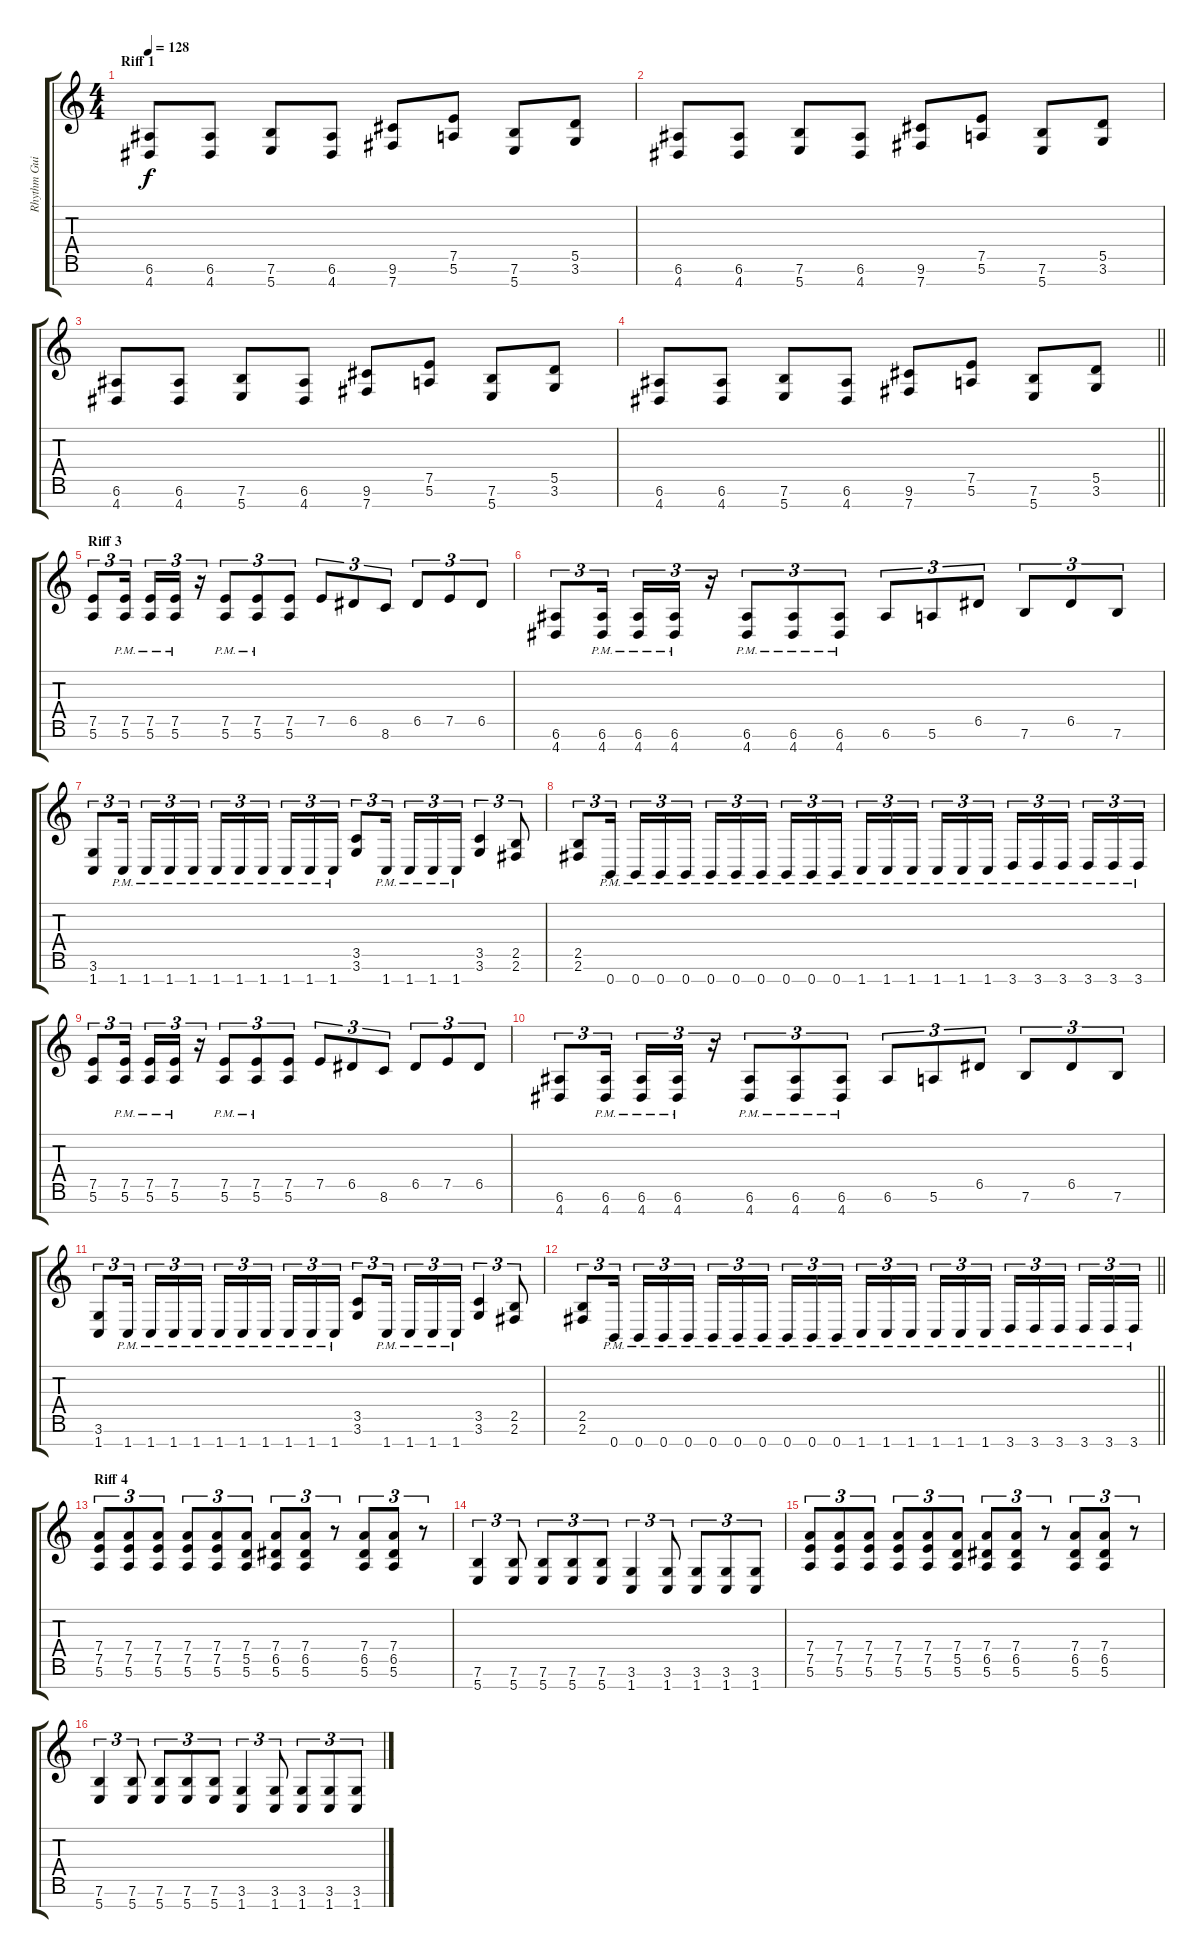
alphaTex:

\track ("Rhythm Guitar 1" "Rhythm Gui") {instrument distortionguitar}
\staff {score tabs}
\tuning (E4 B3 G3 D3 A2 E2 B1) {hide}
\ts (4 4)
\section ("" "Riff 1")
\tempo 128
\clef g2
\ks c
(6.6 4.7).8{dy f} (6.6 4.7).8 (7.6 5.7).8 (6.6 4.7).8 (9.6 7.7).8 (7.5 5.6).8 (7.6 5.7).8 (5.5 3.6).8 |
(6.6 4.7).8 (6.6 4.7).8 (7.6 5.7).8 (6.6 4.7).8 (9.6 7.7).8 (7.5 5.6).8 (7.6 5.7).8 (5.5 3.6).8 |
(6.6 4.7).8 (6.6 4.7).8 (7.6 5.7).8 (6.6 4.7).8 (9.6 7.7).8 (7.5 5.6).8 (7.6 5.7).8 (5.5 3.6).8 |
\barLineRight lightlight
(6.6 4.7).8 (6.6 4.7).8 (7.6 5.7).8 (6.6 4.7).8 (9.6 7.7).8 (7.5 5.6).8 (7.6 5.7).8 (5.5 3.6).8 |
\section ("" "Riff 3")
(7.5 5.6).8{tu (3 2)} (7.5{pm} 5.6{pm}).16{tu (3 2) beam splitsecondary} (7.5{pm} 5.6{pm}).16{tu (3 2)} (7.5{pm} 5.6{pm}).16{tu (3 2)} r.16{tu (3 2)} (7.5{pm} 5.6{pm}).8{tu (3 2)} (7.5{pm} 5.6{pm}).8{tu (3 2)} (7.5 5.6).8{tu (3 2)} 7.5.8{tu (3 2)} 6.5.8{tu (3 2)} 8.6.8{tu (3 2)} 6.5.8{tu (3 2)} 7.5.8{tu (3 2)} 6.5.8{tu (3 2)} |
(6.6 4.7).8{tu (3 2)} (6.6{pm} 4.7{pm}).16{tu (3 2) beam splitsecondary} (6.6{pm} 4.7{pm}).16{tu (3 2)} (6.6{pm} 4.7{pm}).16{tu (3 2)} r.16{tu (3 2)} (6.6{pm} 4.7{pm}).8{tu (3 2)} (6.6{pm} 4.7{pm}).8{tu (3 2)} (6.6{pm} 4.7{pm}).8{tu (3 2)} 6.6.8{tu (3 2)} 5.6.8{tu (3 2)} 6.5.8{tu (3 2)} 7.6.8{tu (3 2)} 6.5.8{tu (3 2)} 7.6.8{tu (3 2)} |
(3.6 1.7).8{tu (3 2)} 1.7{pm}.16{tu (3 2) beam splitsecondary} 1.7{pm}.16{tu (3 2)} 1.7{pm}.16{tu (3 2)} 1.7{pm}.16{tu (3 2)} 1.7{pm}.16{tu (3 2)} 1.7{pm}.16{tu (3 2)} 1.7{pm}.16{tu (3 2) beam splitsecondary} 1.7{pm}.16{tu (3 2)} 1.7{pm}.16{tu (3 2)} 1.7{pm}.16{tu (3 2)} (3.5 3.6).8{tu (3 2)} 1.7{pm}.16{tu (3 2) beam splitsecondary} 1.7{pm}.16{tu (3 2)} 1.7{pm}.16{tu (3 2)} 1.7{pm}.16{tu (3 2)} (3.5 3.6).4{tu (3 2)} (2.5 2.6).8{tu (3 2)} |
(2.5 2.6).8{tu (3 2)} 0.7{pm}.16{tu (3 2) beam splitsecondary} 0.7{pm}.16{tu (3 2)} 0.7{pm}.16{tu (3 2)} 0.7{pm}.16{tu (3 2)} 0.7{pm}.16{tu (3 2)} 0.7{pm}.16{tu (3 2)} 0.7{pm}.16{tu (3 2) beam splitsecondary} 0.7{pm}.16{tu (3 2)} 0.7{pm}.16{tu (3 2)} 0.7{pm}.16{tu (3 2)} 1.7{pm}.16{tu (3 2)} 1.7{pm}.16{tu (3 2)} 1.7{pm}.16{tu (3 2) beam splitsecondary} 1.7{pm}.16{tu (3 2)} 1.7{pm}.16{tu (3 2)} 1.7{pm}.16{tu (3 2)} 3.7{pm}.16{tu (3 2)} 3.7{pm}.16{tu (3 2)} 3.7{pm}.16{tu (3 2) beam splitsecondary} 3.7{pm}.16{tu (3 2)} 3.7{pm}.16{tu (3 2)} 3.7{pm}.16{tu (3 2)} |
(7.5 5.6).8{tu (3 2)} (7.5{pm} 5.6{pm}).16{tu (3 2) beam splitsecondary} (7.5{pm} 5.6{pm}).16{tu (3 2)} (7.5{pm} 5.6{pm}).16{tu (3 2)} r.16{tu (3 2)} (7.5{pm} 5.6{pm}).8{tu (3 2)} (7.5{pm} 5.6{pm}).8{tu (3 2)} (7.5 5.6).8{tu (3 2)} 7.5.8{tu (3 2)} 6.5.8{tu (3 2)} 8.6.8{tu (3 2)} 6.5.8{tu (3 2)} 7.5.8{tu (3 2)} 6.5.8{tu (3 2)} |
(6.6 4.7).8{tu (3 2)} (6.6{pm} 4.7{pm}).16{tu (3 2) beam splitsecondary} (6.6{pm} 4.7{pm}).16{tu (3 2)} (6.6{pm} 4.7{pm}).16{tu (3 2)} r.16{tu (3 2)} (6.6{pm} 4.7{pm}).8{tu (3 2)} (6.6{pm} 4.7{pm}).8{tu (3 2)} (6.6{pm} 4.7{pm}).8{tu (3 2)} 6.6.8{tu (3 2)} 5.6.8{tu (3 2)} 6.5.8{tu (3 2)} 7.6.8{tu (3 2)} 6.5.8{tu (3 2)} 7.6.8{tu (3 2)} |
(3.6 1.7).8{tu (3 2)} 1.7{pm}.16{tu (3 2) beam splitsecondary} 1.7{pm}.16{tu (3 2)} 1.7{pm}.16{tu (3 2)} 1.7{pm}.16{tu (3 2)} 1.7{pm}.16{tu (3 2)} 1.7{pm}.16{tu (3 2)} 1.7{pm}.16{tu (3 2) beam splitsecondary} 1.7{pm}.16{tu (3 2)} 1.7{pm}.16{tu (3 2)} 1.7{pm}.16{tu (3 2)} (3.5 3.6).8{tu (3 2)} 1.7{pm}.16{tu (3 2) beam splitsecondary} 1.7{pm}.16{tu (3 2)} 1.7{pm}.16{tu (3 2)} 1.7{pm}.16{tu (3 2)} (3.5 3.6).4{tu (3 2)} (2.5 2.6).8{tu (3 2)} |
\barLineRight lightlight
(2.5 2.6).8{tu (3 2)} 0.7{pm}.16{tu (3 2) beam splitsecondary} 0.7{pm}.16{tu (3 2)} 0.7{pm}.16{tu (3 2)} 0.7{pm}.16{tu (3 2)} 0.7{pm}.16{tu (3 2)} 0.7{pm}.16{tu (3 2)} 0.7{pm}.16{tu (3 2) beam splitsecondary} 0.7{pm}.16{tu (3 2)} 0.7{pm}.16{tu (3 2)} 0.7{pm}.16{tu (3 2)} 1.7{pm}.16{tu (3 2)} 1.7{pm}.16{tu (3 2)} 1.7{pm}.16{tu (3 2) beam splitsecondary} 1.7{pm}.16{tu (3 2)} 1.7{pm}.16{tu (3 2)} 1.7{pm}.16{tu (3 2)} 3.7{pm}.16{tu (3 2)} 3.7{pm}.16{tu (3 2)} 3.7{pm}.16{tu (3 2) beam splitsecondary} 3.7{pm}.16{tu (3 2)} 3.7{pm}.16{tu (3 2)} 3.7{pm}.16{tu (3 2)} |
\section ("" "Riff 4")
(7.4 7.5 5.6).8{tu (3 2)} (7.4 7.5 5.6).8{tu (3 2)} (7.4 7.5 5.6).8{tu (3 2)} (7.4 7.5 5.6).8{tu (3 2)} (7.4 7.5 5.6).8{tu (3 2)} (7.4 5.5 5.6).8{tu (3 2)} (7.4 6.5 5.6).8{tu (3 2)} (7.4 6.5 5.6).8{tu (3 2)} r.8{tu (3 2)} (7.4 6.5 5.6).8{tu (3 2)} (7.4 6.5 5.6).8{tu (3 2)} r.8{tu (3 2)} |
(7.6 5.7).4{tu (3 2)} (7.6 5.7).8{tu (3 2)} (7.6 5.7).8{tu (3 2)} (7.6 5.7).8{tu (3 2)} (7.6 5.7).8{tu (3 2)} (3.6 1.7).4{tu (3 2)} (3.6 1.7).8{tu (3 2)} (3.6 1.7).8{tu (3 2)} (3.6 1.7).8{tu (3 2)} (3.6 1.7).8{tu (3 2)} |
(7.4 7.5 5.6).8{tu (3 2)} (7.4 7.5 5.6).8{tu (3 2)} (7.4 7.5 5.6).8{tu (3 2)} (7.4 7.5 5.6).8{tu (3 2)} (7.4 7.5 5.6).8{tu (3 2)} (7.4 5.5 5.6).8{tu (3 2)} (7.4 6.5 5.6).8{tu (3 2)} (7.4 6.5 5.6).8{tu (3 2)} r.8{tu (3 2)} (7.4 6.5 5.6).8{tu (3 2)} (7.4 6.5 5.6).8{tu (3 2)} r.8{tu (3 2)} |
(7.6 5.7).4{tu (3 2)} (7.6 5.7).8{tu (3 2)} (7.6 5.7).8{tu (3 2)} (7.6 5.7).8{tu (3 2)} (7.6 5.7).8{tu (3 2)} (3.6 1.7).4{tu (3 2)} (3.6 1.7).8{tu (3 2)} (3.6 1.7).8{tu (3 2)} (3.6 1.7).8{tu (3 2)} (3.6 1.7).8{tu (3 2)}
